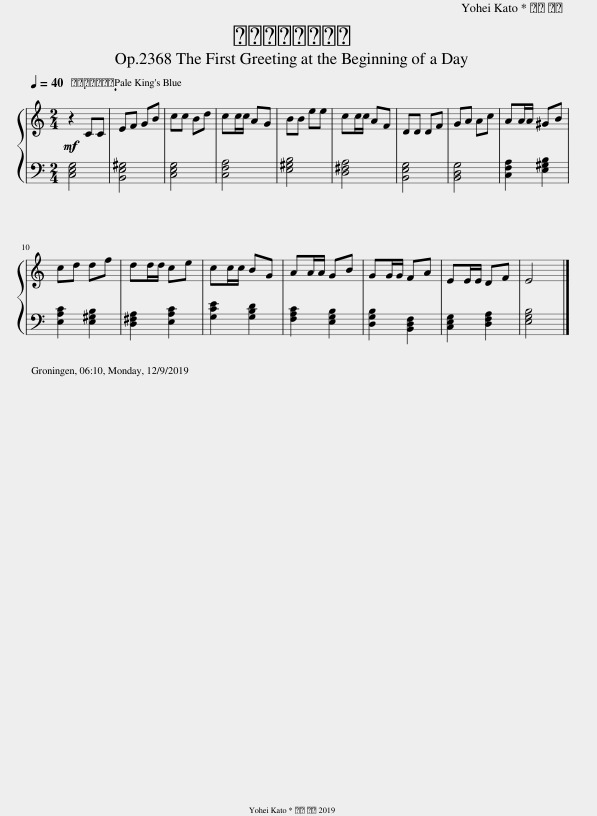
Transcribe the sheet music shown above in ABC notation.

X:1
%%score { 1 | 2 }
L:1/8
Q:1/4=40
M:2/4
I:linebreak $
K:C
V:1 treble
V:2 bass
V:1
!mf! z2 CC | EF GB | cc Bd | cc/c/ AG | BB ee | %5
 cc/c/ AF | DD DF | GA Ac | AA/A/ ^GB |$ cd df | %10
 dd/d/ ce | cc/c/ BG | AA/A/ GB | GG/G/ FA | EE/E/ DF | %15
 E4 |] %16
V:2
 [C,E,G,]4 | [B,,E,^G,]4 | [C,E,G,]4 | [C,F,A,]4 | [E,^G,B,]4 | %5
 [D,^F,A,]4 | [B,,E,G,]4 | [B,,D,G,]4 | [C,F,A,]2 [E,^G,B,]2 |$ [E,A,C]2 [E,^G,B,]2 | %10
 [D,^F,A,]2 [E,A,C]2 | [G,CE]2 [G,B,D]2 | [F,A,C]2 [E,G,B,]2 | [D,G,B,]2 [B,,D,F,]2 | [C,E,G,]2 [D,F,A,]2 | %15
 [E,G,B,]4 |] %16
